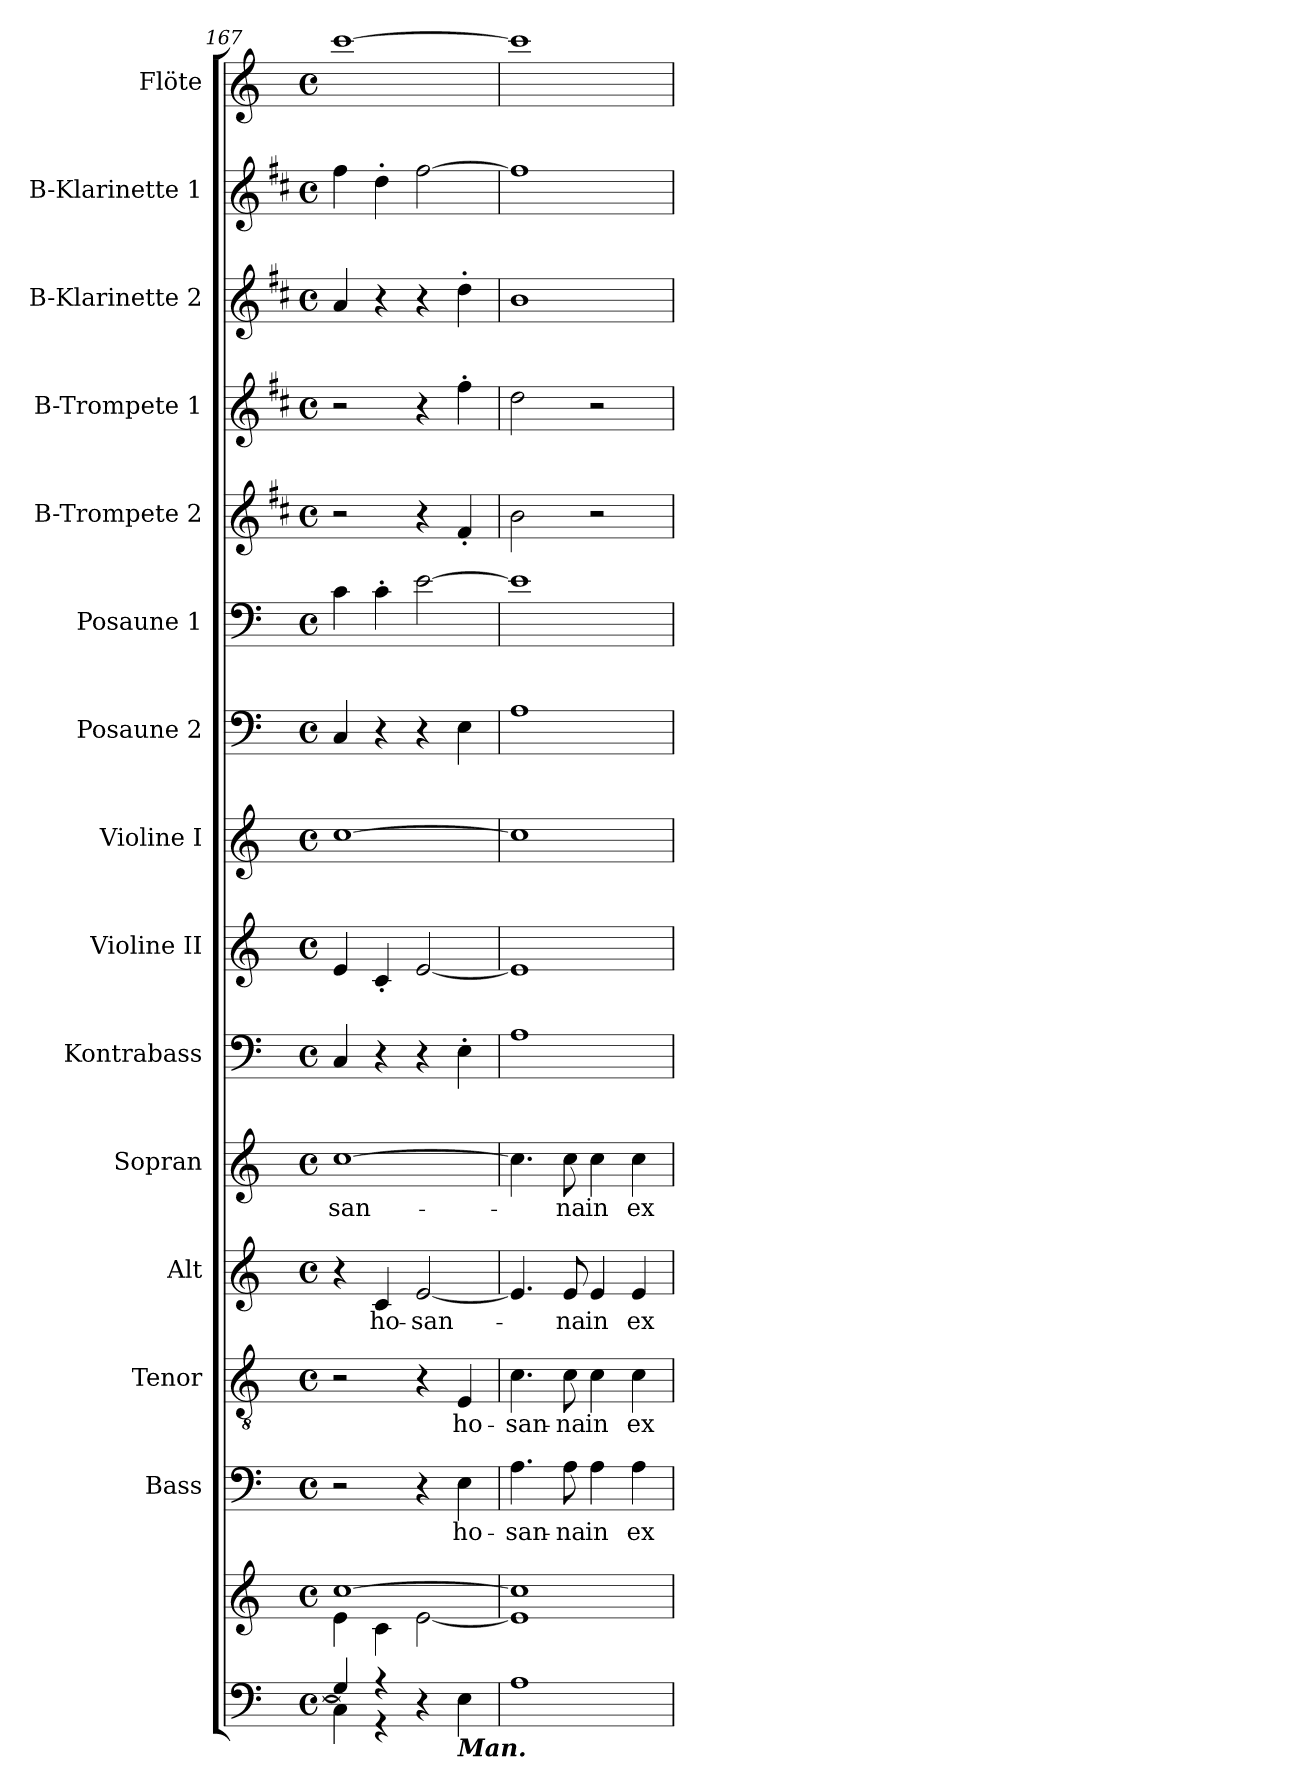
**kern	**kern	**kern	**text	**kern	**text	**kern	**text	**kern	**text	**kern	**kern	**kern	**kern	**kern	**kern	**kern	**kern	**kern	**kern
*part15	*part15	*part14	*part14	*part13	*part13	*part12	*part12	*part11	*part11	*part10	*part9	*part8	*part7	*part6	*part5	*part4	*part3	*part2	*part1
*staff16	*staff15	*staff14	*staff14	*staff13	*staff13	*staff12	*staff12	*staff11	*staff11	*staff10	*staff9	*staff8	*staff7	*staff6	*staff5	*staff4	*staff3	*staff2	*staff1
*	*	*I"Bass	*	*I"Tenor	*	*I"Alt	*	*I"Sopran	*	*I"Kontrabass	*I"Violine II	*I"Violine I	*I"Posaune 2	*I"Posaune 1	*I"B-Trompete 2	*I"B-Trompete 1	*I"B-Klarinette 2	*I"B-Klarinette 1	*I"Flöte
*	*	*I'B.	*	*I'T.	*	*I'A.	*	*I'S.	*	*I'Kb.	*I'Vl. II	*I'Vl. I	*I'Pos. 2	*I'Pos. 1	*I'B Trp. 2	*I'B Trp. 1	*I'B Kl. 2	*I'B Kl. 1	*I'Fl.
*clefF4	*clefG2	*clefF4	*	*clefGv2	*	*clefG2	*	*clefG2	*	*clefF4	*clefG2	*clefG2	*clefF4	*clefF4	*clefG2	*clefG2	*clefG2	*clefG2	*clefG2
*	*	*	*	*	*	*	*	*	*	*ITrd7c12	*	*	*	*	*ITrd1c2	*ITrd1c2	*ITrd1c2	*ITrd1c2	*
*k[]	*k[]	*k[]	*	*k[]	*	*k[]	*	*k[]	*	*k[]	*k[]	*k[]	*k[]	*k[]	*k[]	*k[]	*k[]	*k[]	*k[]
*C:	*C:	*C:	*	*C:	*	*C:	*	*C:	*	*C:	*C:	*C:	*C:	*C:	*C:	*C:	*C:	*C:	*C:
*M4/4	*M4/4	*M4/4	*	*M4/4	*	*M4/4	*	*M4/4	*	*M4/4	*M4/4	*M4/4	*M4/4	*M4/4	*M4/4	*M4/4	*M4/4	*M4/4	*M4/4
*met(c)	*met(c)	*met(c)	*	*met(c)	*	*met(c)	*	*met(c)	*	*met(c)	*met(c)	*met(c)	*met(c)	*met(c)	*met(c)	*met(c)	*met(c)	*met(c)	*met(c)
=167	=167	=167	=167	=167	=167	=167	=167	=167	=167	=167	=167	=167	=167	=167	=167	=167	=167	=167	=167
*^	*^	*	*	*	*	*	*	*	*	*	*	*	*	*	*	*	*	*	*
!	!	!	!	!	!	!	!	!	!	!	!LO:LY:b	!	!	!	!	!	!	!	!	!	!
4G/]	4C\]	[>1cc	4e\	2r	.	2r	.	4r	.	[1cc	-san-	4CC/	4e/	[1cc	4C/	4c\	2r	2r	4g/	4ee\	[1ccc
!	!	!	!	!	!	!	!	!	!LO:LY:b	!	!	!	!	!	!	!	!	!	!	!	!
4r	4r	.	4c\	.	.	.	.	4c/	ho-	.	.	4r	4c'</	.	4r	4c'>\	.	.	4r	4cc'>\	.
!	!	!	!	!	!	!	!	!	!LO:LY:b	!	!	!	!	!	!	!	!	!	!	!	!
2ryy	4r	.	[<2e\	4r	.	4r	.	[2e/	-san-	.	.	4r	[2e/	.	4r	[2e\	4r	4r	4r	[2ee\	.
!	!LO:TX:b:Bi:t=Man.	!	!	!	!	!	!	!	!	!	!	!	!	!	!	!	!	!	!	!	!
!	!	!	!	!	!LO:LY:b	!	!LO:LY:b	!	!	!	!	!	!	!	!	!	!	!	!	!	!
.	4E\	.	.	4E\	ho-	4E/	ho-	.	.	.	.	4EE'>\	.	.	4E\	.	4e'</	4ee'>\	4cc'>\	.	.
=168	=168	=168	=168	=168	=168	=168	=168	=168	=168	=168	=168	=168	=168	=168	=168	=168	=168	=168	=168	=168	=168
!	!	!	!	!	!LO:LY:b	!	!LO:LY:b	!	!	!	!	!	!	!	!	!	!	!	!	!	!
*v	*v	*	*	*	*	*	*	*	*	*	*	*	*	*	*	*	*	*	*	*	*
1A	1cc]	1e]	4.A\	-san-	4.c\	-san-	4.e/]	.	4.cc\]	.	1AA	1e]	1cc]	1A	1e]	2a\	2cc\	1a	1ee]	1ccc]
!	!	!	!	!LO:LY:b	!	!LO:LY:b	!	!LO:LY:b	!	!LO:LY:b	!	!	!	!	!	!	!	!	!	!
.	.	.	8A\	-na	8c\	-na	8e/	-na	8cc\	-na	.	.	.	.	.	.	.	.	.	.
!	!	!	!	!LO:LY:b	!	!LO:LY:b	!	!LO:LY:b	!	!LO:LY:b	!	!	!	!	!	!	!	!	!	!
.	.	.	4A\	in	4c\	in	4e/	in	4cc\	in	.	.	.	.	.	2r	2r	.	.	.
!	!	!	!	!LO:LY:b	!	!LO:LY:b	!	!LO:LY:b	!	!LO:LY:b	!	!	!	!	!	!	!	!	!	!
.	.	.	4A\	ex-	4c\	ex-	4e/	ex-	4cc\	ex-	.	.	.	.	.	.	.	.	.	.
*	*v	*v	*	*	*	*	*	*	*	*	*	*	*	*	*	*	*	*	*	*
=	=	=	=	=	=	=	=	=	=	=	=	=	=	=	=	=	=	=	=
*-	*-	*-	*-	*-	*-	*-	*-	*-	*-	*-	*-	*-	*-	*-	*-	*-	*-	*-	*-
